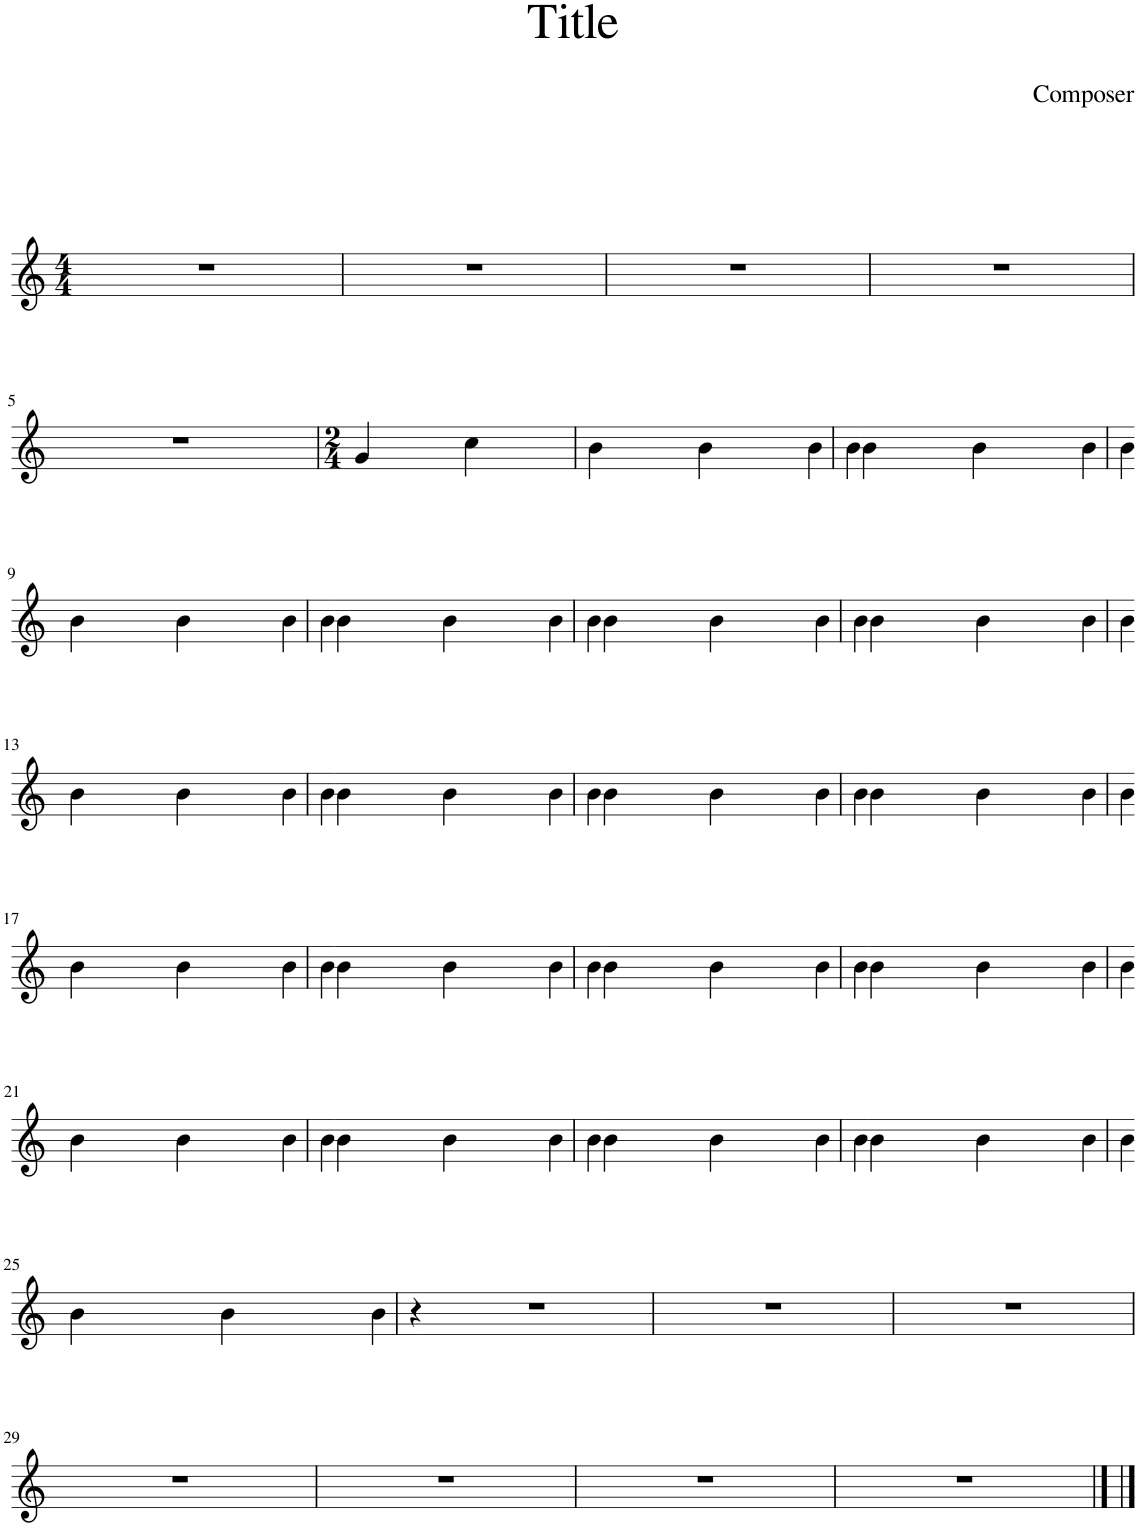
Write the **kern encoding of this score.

**kern
*part1
*staff1
*I"Piano
*I'Pno.
*clefG2
*k[]
*M4/4
=1
1r
=2
1r
=3
1r
=4
1r
!!LO:LB:g=z
=5
1r
=6
*M2/4
4g/
4cc\
=7
4b\
4b\
4b\
4b\
=8
4b\
4b\
4b\
4b\
!!LO:LB:g=z
=9
4b\
4b\
4b\
4b\
=10
4b\
4b\
4b\
4b\
=11
4b\
4b\
4b\
4b\
=12
4b\
4b\
4b\
4b\
!!LO:LB:g=z
=13
4b\
4b\
4b\
4b\
=14
4b\
4b\
4b\
4b\
=15
4b\
4b\
4b\
4b\
=16
4b\
4b\
4b\
4b\
!!LO:LB:g=z
=17
4b\
4b\
4b\
4b\
=18
4b\
4b\
4b\
4b\
=19
4b\
4b\
4b\
4b\
=20
4b\
4b\
4b\
4b\
!!LO:LB:g=z
=21
4b\
4b\
4b\
4b\
=22
4b\
4b\
4b\
4b\
=23
4b\
4b\
4b\
4b\
=24
4b\
4b\
4b\
4b\
!!LO:LB:g=z
=25
4b\
4b\
4b\
4r
=26
2r
=27
2r
=28
2r
!!LO:LB:g=z
=29
2r
=30
2r
=31
2r
=32
2r
==
*-
